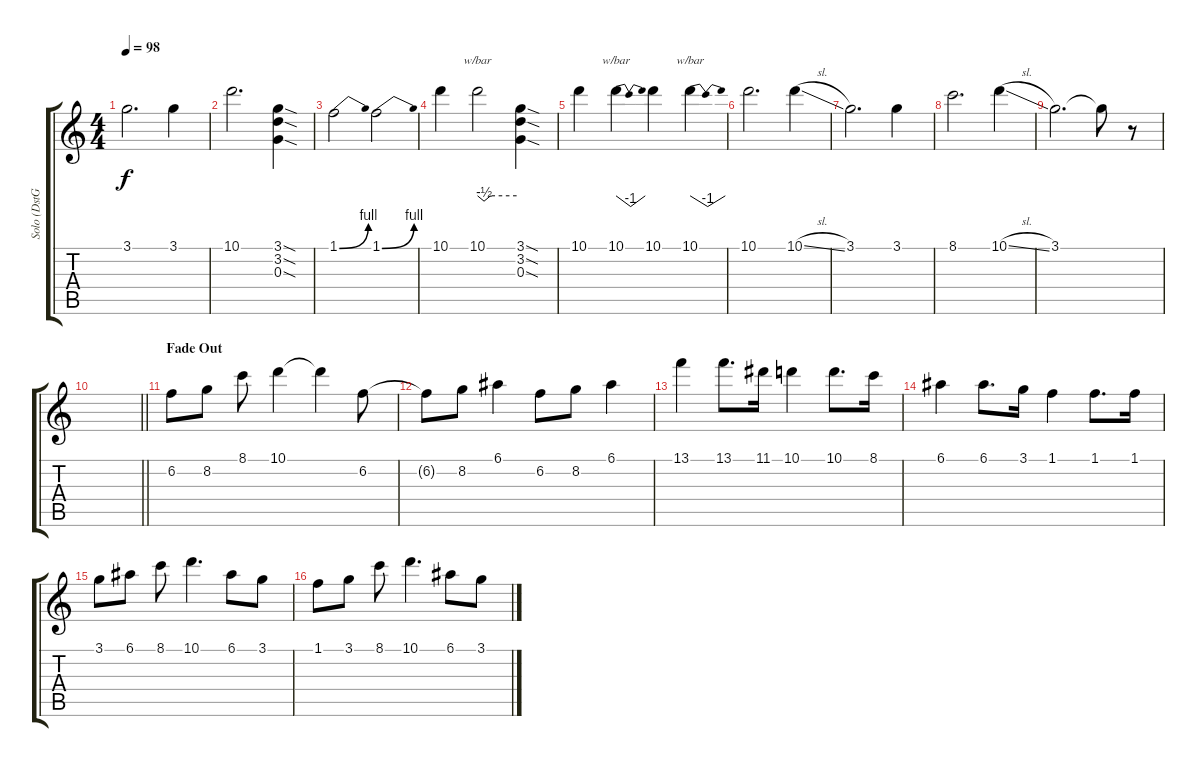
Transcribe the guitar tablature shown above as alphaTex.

\track ("Solo (DstGuitar)" "Solo (DstG") {instrument distortionguitar}
\staff {score tabs}
\tuning (E4 B3 G3 D3 A2 E2) {hide}
\ts (4 4)
\tempo 98
\clef g2
\ks c
3.1.2{d dy f} 3.1.4 |
10.1.2{d} (3.1{sod} 3.2{sod} 0.3{sod}).4 |
1.1{be (bend 0 0 60 4)}.2 1.1{be (bend 0 0 60 4)}.2 |
10.1.4 10.1.2{tbe (custom default 0 0 10 -2 20 0 60 0)} (3.1{sod} 3.2{sod} 0.3{sod}).4 |
10.1.4 10.1.4{tbe (dip default 0 0 30 -4 60 0)} 10.1.4 10.1.4{tbe (dip default 0 0 30 -4 60 0)} |
10.1.2{d} 10.1{sl}.4 |
3.1.2{d} 3.1.4 |
8.1.2{d} 10.1{sl}.4 |
3.1.2{d} 3.1{t}.8 r.8 |
\barLineRight lightlight
|
\section ("" "Fade Out")
6.2.8 8.2.8 8.1.8 10.1.4 10.1{t}.4 6.2.8 |
6.2{t}.8 8.2.8 6.1.4 6.2.8 8.2.8 6.1.4 |
13.1.4 13.1.8{d} 11.1.16 10.1.4 10.1.8{d} 8.1.16 |
6.1.4 6.1.8{d} 3.1.16 1.1.4 1.1.8{d} 1.1.16 |
3.1.8 6.1.8 8.1.8 10.1.4{d} 6.1.8 3.1.8 |
1.1.8 3.1.8 8.1.8 10.1.4{d} 6.1.8 3.1.8
